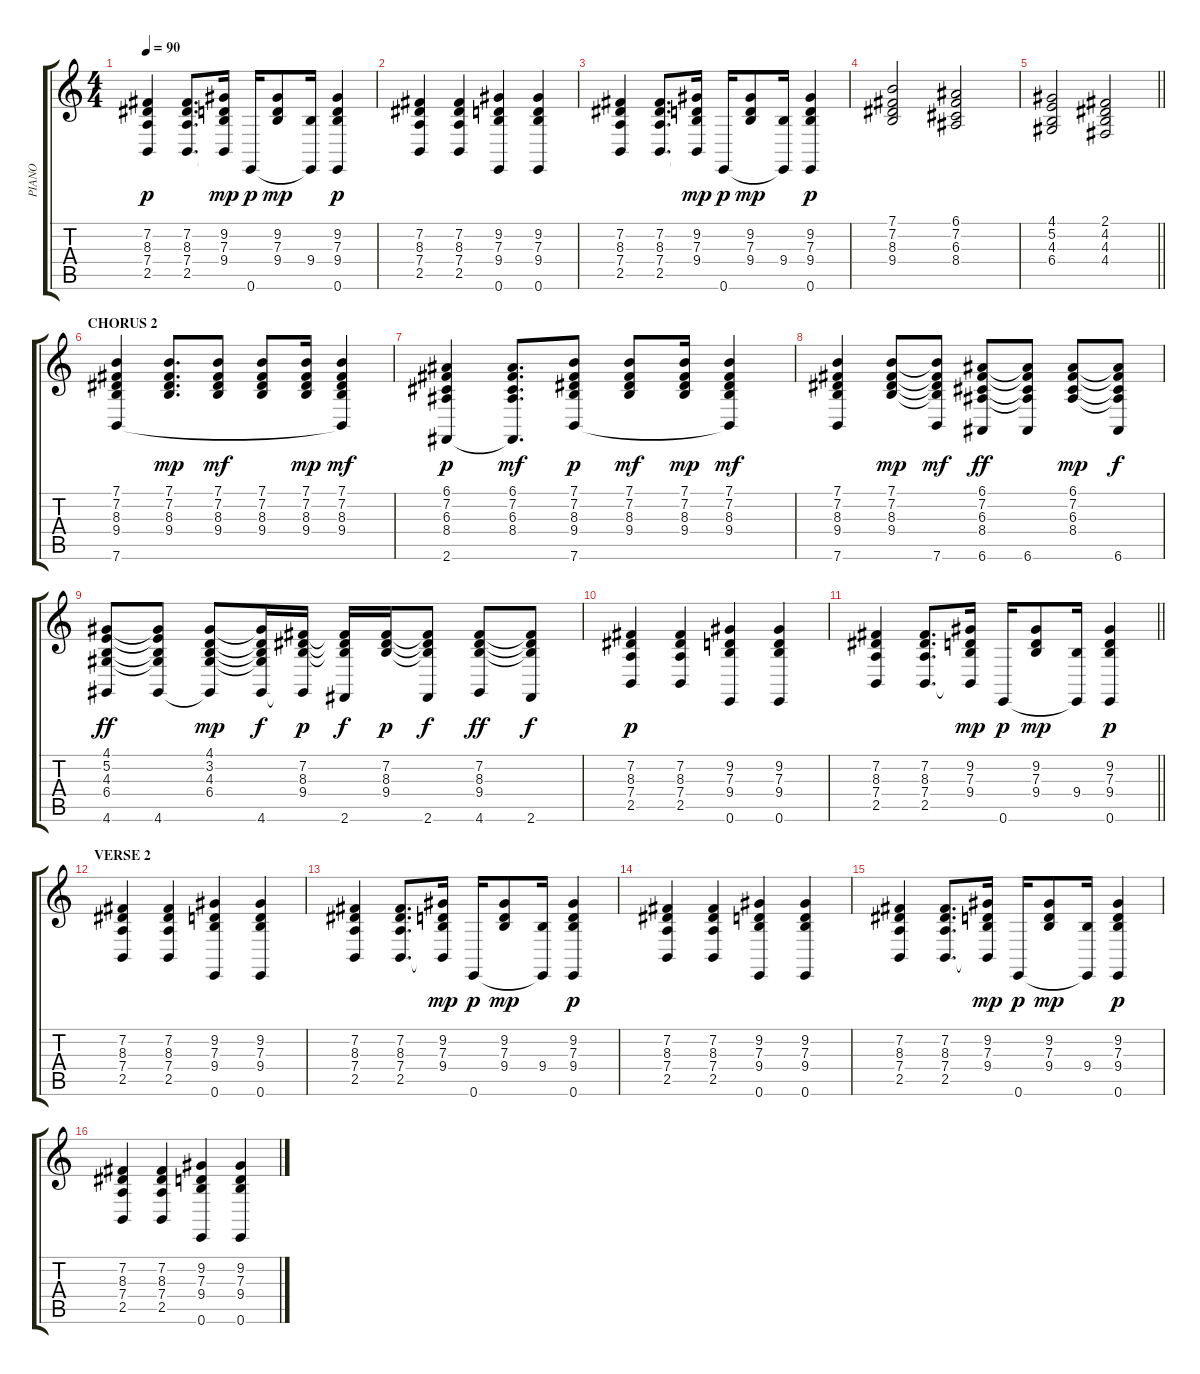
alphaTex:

\track ("PIANO" "PIANO") {instrument acousticgrandpiano}
\staff {score tabs}
\tuning (E4 B3 G3 D3 A2 E2) {hide}
\ts (4 4)
\tempo 90
\clef g2
\ks c
(7.2 8.3 7.4 2.5).4{dy p} (7.2 8.3 7.4 2.5).8{d} (9.2 7.3 9.4 2.5{t}).16{dy mp} 0.6.16{dy p} (9.2 7.3 9.4).8{dy mp} (9.4 0.6{t}).16 (9.2 7.3 9.4 0.6).4{dy p} |
(7.2 8.3 7.4 2.5).4 (7.2 8.3 7.4 2.5).4 (9.2 7.3 9.4 0.6).4 (9.2 7.3 9.4 0.6).4 |
(7.2 8.3 7.4 2.5).4 (7.2 8.3 7.4 2.5).8{d} (9.2 7.3 9.4 2.5{t}).16{dy mp} 0.6.16{dy p} (9.2 7.3 9.4).8{dy mp} (9.4 0.6{t}).16 (9.2 7.3 9.4 0.6).4{dy p} |
(7.1 7.2 8.3 9.4).2 (6.1 7.2 6.3 8.4).2 |
\barLineRight lightlight
(4.1 5.2 4.3 6.4).2 (2.1 4.2 4.3 4.4).2 |
\section ("" "CHORUS 2")
(7.1 7.2 8.3 9.4 7.6).4 (7.1 7.2 8.3 9.4).8{d dy mp} (7.1 7.2 8.3 9.4).8{dy mf} (7.1 7.2 8.3 9.4).8 (7.1 7.2 8.3 9.4).16{dy mp} (7.1 7.2 8.3 9.4 7.6{t}).4{dy mf} |
(6.1 7.2 6.3 8.4 2.6).4{dy p} (6.1 7.2 6.3 8.4 2.6{t}).8{d dy mf} (7.1 7.2 8.3 9.4 7.6).8{dy p} (7.1 7.2 8.3 9.4).8{dy mf} (7.1 7.2 8.3 9.4).16{dy mp} (7.1 7.2 8.3 9.4 7.6{t}).4{dy mf} |
(7.1 7.2 8.3 9.4 7.6).4 (7.1 7.2 8.3 9.4).8{dy mp} (7.1{t} 7.2{t} 8.3{t} 9.4{t} 7.6).8{dy mf} (6.1 7.2 6.3 8.4 6.6).8{dy ff} (6.1{t} 7.2{t} 6.3{t} 8.4{t} 6.6).8 (6.1 7.2 6.3 8.4).8{dy mp} (6.1{t} 7.2{t} 6.3{t} 8.4{t} 6.6).8{dy f} |
(4.1 5.2 4.3 6.4 4.6).8{dy ff} (4.1{t} 5.2{t} 4.3{t} 6.4{t} 4.6).8 (4.1 3.2 4.3 6.4 4.6{t}).8{dy mp} (4.1{t} 3.2{t} 4.3{t} 6.4{t} 4.6).16{dy f} (7.2 8.3 9.4 4.6{t}).16{dy p} (7.2{t} 8.3{t} 9.4{t} 2.6).16{dy f} (7.2 8.3 9.4).16{dy p} (7.2{t} 8.3{t} 9.4{t} 2.6).8{dy f} (7.2 8.3 9.4 4.6).8{dy ff} (7.2{t} 8.3{t} 9.4{t} 2.6).8{dy f} |
(7.2 8.3 7.4 2.5).4{dy p} (7.2 8.3 7.4 2.5).4 (9.2 7.3 9.4 0.6).4 (9.2 7.3 9.4 0.6).4 |
\barLineRight lightlight
(7.2 8.3 7.4 2.5).4 (7.2 8.3 7.4 2.5).8{d} (9.2 7.3 9.4 2.5{t}).16{dy mp} 0.6.16{dy p} (9.2 7.3 9.4).8{dy mp} (9.4 0.6{t}).16 (9.2 7.3 9.4 0.6).4{dy p} |
\section ("" "VERSE 2")
(7.2 8.3 7.4 2.5).4 (7.2 8.3 7.4 2.5).4 (9.2 7.3 9.4 0.6).4 (9.2 7.3 9.4 0.6).4 |
(7.2 8.3 7.4 2.5).4 (7.2 8.3 7.4 2.5).8{d} (9.2 7.3 9.4 2.5{t}).16{dy mp} 0.6.16{dy p} (9.2 7.3 9.4).8{dy mp} (9.4 0.6{t}).16 (9.2 7.3 9.4 0.6).4{dy p} |
(7.2 8.3 7.4 2.5).4 (7.2 8.3 7.4 2.5).4 (9.2 7.3 9.4 0.6).4 (9.2 7.3 9.4 0.6).4 |
(7.2 8.3 7.4 2.5).4 (7.2 8.3 7.4 2.5).8{d} (9.2 7.3 9.4 2.5{t}).16{dy mp} 0.6.16{dy p} (9.2 7.3 9.4).8{dy mp} (9.4 0.6{t}).16 (9.2 7.3 9.4 0.6).4{dy p} |
(7.2 8.3 7.4 2.5).4 (7.2 8.3 7.4 2.5).4 (9.2 7.3 9.4 0.6).4 (9.2 7.3 9.4 0.6).4
